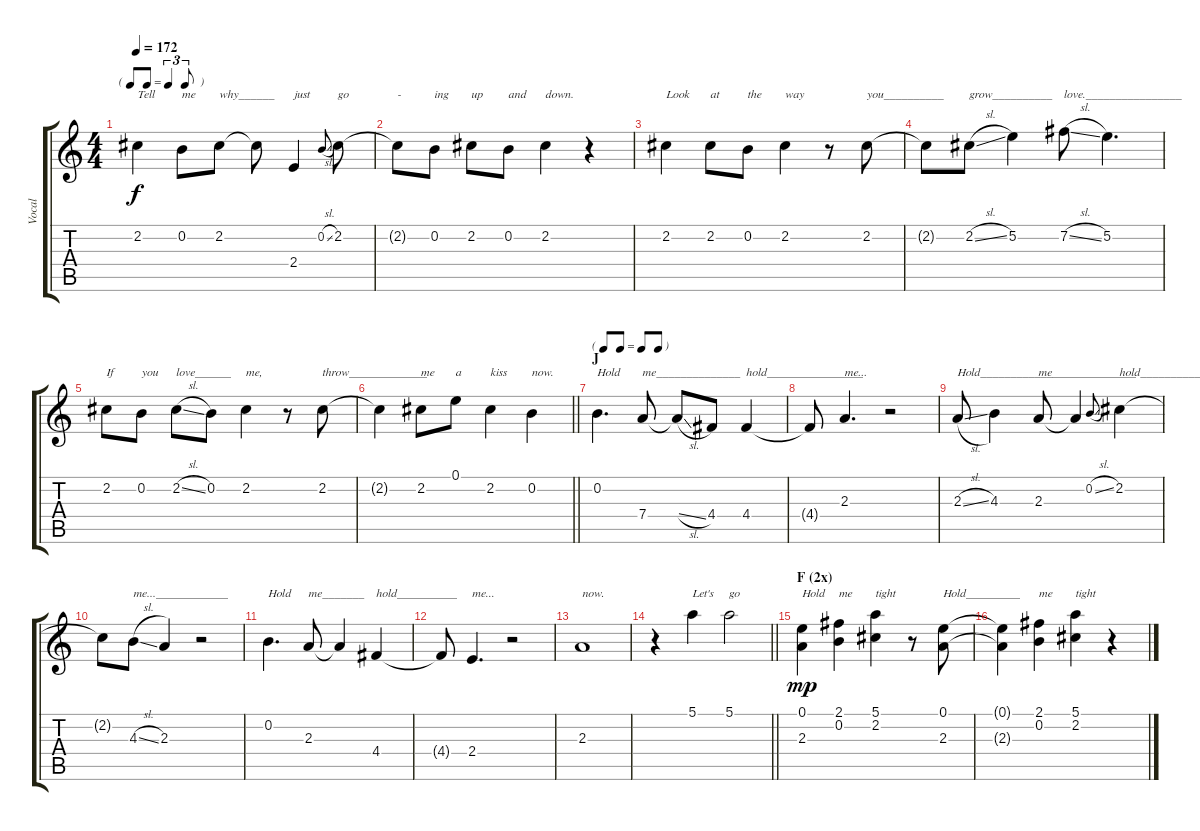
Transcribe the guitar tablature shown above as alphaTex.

\track ("Vocal" "Vocal") {instrument contrabass}
\staff {score tabs}
\tuning (E4 B3 G3 D3 A2 E2) {hide}
\ts (4 4)
\tf triplet8th
\tempo 172
\clef g2
\ks c
2.2.4{txt "Tell" dy f} 0.2.8{txt "me"} 2.2.8{txt "why______"} 2.2{t}.8 2.4.4{txt "just"} 0.2{sl}.8{gr onbeat} 2.2.8{txt "go"} |
2.2{t}.8{txt "-"} 0.2.8{txt "ing"} 2.2.8{txt "up"} 0.2.8{txt "and"} 2.2.4{txt "down."} r.4 |
2.2.4{txt "Look"} 2.2.8{txt "at"} 0.2.8{txt "the"} 2.2.4{txt "way"} r.8 2.2.8{txt "you__________"} |
2.2{t}.8 2.2{sl}.8{txt "grow__________"} 5.2.4 7.2{sl}.8{txt "love.________________"} 5.2.4{d} |
2.2.8{txt "If"} 0.2.8{txt "you"} 2.2{sl}.8{txt "love______"} 0.2.8 2.2.4{txt "me,"} r.8 2.2.8{txt "throw_____________"} |
\barLineRight lightlight
2.2{t}.4 2.2.8{txt "me"} 0.1.8{txt "a"} 2.2.4{txt "kiss"} 0.2.4{txt "now."} |
\tf none
\section ("" "J")
0.2.4{d txt "Hold"} 7.4.8{txt "me______________"} 7.4{sl t}.8 4.4.8 4.4.4{txt "hold________________"} |
4.4{t}.8 2.3.4{d txt "me..."} r.2 |
2.3{sl}.8{txt "Hold____________"} 4.3.4 2.3.8{txt "me______________"} 2.3{t}.4 0.2{sl}.8{gr onbeat} 2.2.4{txt "hold________________"} |
2.2{t}.8 4.3{sl}.8{txt "me...____________"} 2.3.4 r.2 |
0.2.4{d txt "Hold"} 2.3.8{txt "me_______"} 2.3{t}.4 4.4.4{txt "hold__________"} |
4.4{t}.8 2.4.4{d txt "me..."} r.2 |
2.3.1{txt "now."} |
\barLineRight lightlight
r.4 5.1.4{txt "Let's"} 5.1.2{txt "go"} |
\section ("" "F (2x)")
(0.1 2.3).4{txt "Hold" dy mp} (2.1 0.2).4{txt "me"} (5.1 2.2).4{txt "tight"} r.8 (0.1 2.3).8{txt "Hold_________"} |
(0.1{t} 2.3{t}).4 (2.1 0.2).4{txt "me"} (5.1 2.2).4{txt "tight"} r.4
